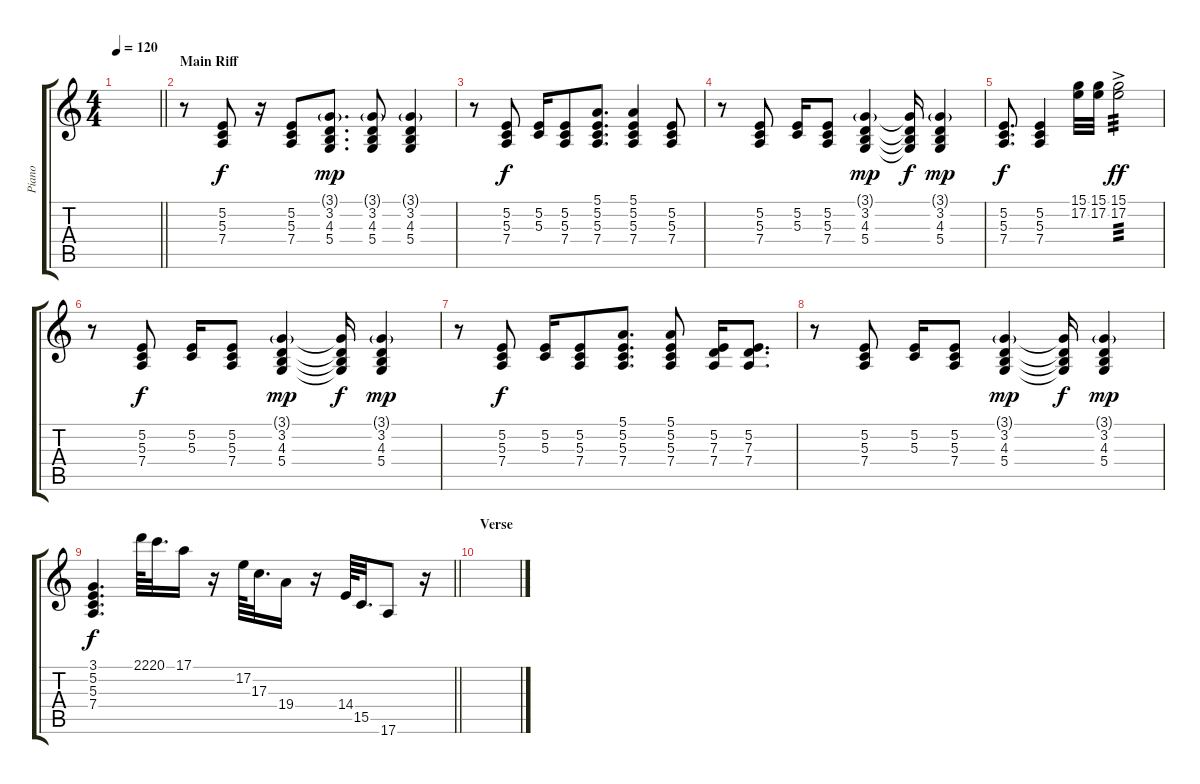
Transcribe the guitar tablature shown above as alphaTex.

\track ("Piano" "Piano") {instrument acousticgrandpiano}
\staff {score tabs}
\tuning (E4 B3 G3 D3 A2 E2) {hide}
\ts (4 4)
\tempo 120
\clef g2
\barLineRight lightlight
\ks c
|
\section ("" "Main Riff")
r.8 (5.2 5.3 7.4).8{dy f} r.16 (5.2 5.3 7.4).8 (3.1{g} 3.2 4.3 5.4).8{d dy mp} (3.1{g} 3.2 4.3 5.4).8 (3.1{g} 3.2 4.3 5.4).4 |
r.8 (5.2 5.3 7.4).8{dy f} (5.2 5.3).16 (5.2 5.3 7.4).8 (5.1 5.2 5.3 7.4).8{d} (5.1 5.2 5.3 7.4).4 (5.2 5.3 7.4).8 |
r.8 (5.2 5.3 7.4).8 (5.2 5.3).16 (5.2 5.3 7.4).8 (3.1{g} 3.2 4.3 5.4).4{dy mp} (3.1{t} 3.2{t} 4.3{t} 5.4{t}).16{dy f} (3.1{g} 3.2 4.3 5.4).4{dy mp} |
(5.2 5.3 7.4).8{d dy f} (5.2 5.3 7.4).4 (15.1 17.2).32 (15.1 17.2).32 (15.1{ac} 17.2{ac}).2{tp 3 dy ff} |
r.8 (5.2 5.3 7.4).8{dy f} (5.2 5.3).16 (5.2 5.3 7.4).8 (3.1{g} 3.2 4.3 5.4).4{dy mp} (3.1{t} 3.2{t} 4.3{t} 5.4{t}).16{dy f} (3.1{g} 3.2 4.3 5.4).4{dy mp} |
r.8 (5.2 5.3 7.4).8{dy f} (5.2 5.3).16 (5.2 5.3 7.4).8 (5.1 5.2 5.3 7.4).8{d} (5.1 5.2 5.3 7.4).8 (5.2 7.3 7.4).16 (5.2 7.3 7.4).8{d} |
r.8 (5.2 5.3 7.4).8 (5.2 5.3).16 (5.2 5.3 7.4).8 (3.1{g} 3.2 4.3 5.4).4{dy mp} (3.1{t} 3.2{t} 4.3{t} 5.4{t}).16{dy f} (3.1{g} 3.2 4.3 5.4).4{dy mp} |
\barLineRight lightlight
(3.1 5.2 5.3 7.4).4{d dy f} 22.1.64 20.1.32{d} 17.1.16 r.16 17.2.64 17.3.32{d} 19.4.16 r.16 14.4.64 15.5.32{d} 17.6.8 r.16 |
\section ("" "Verse")
